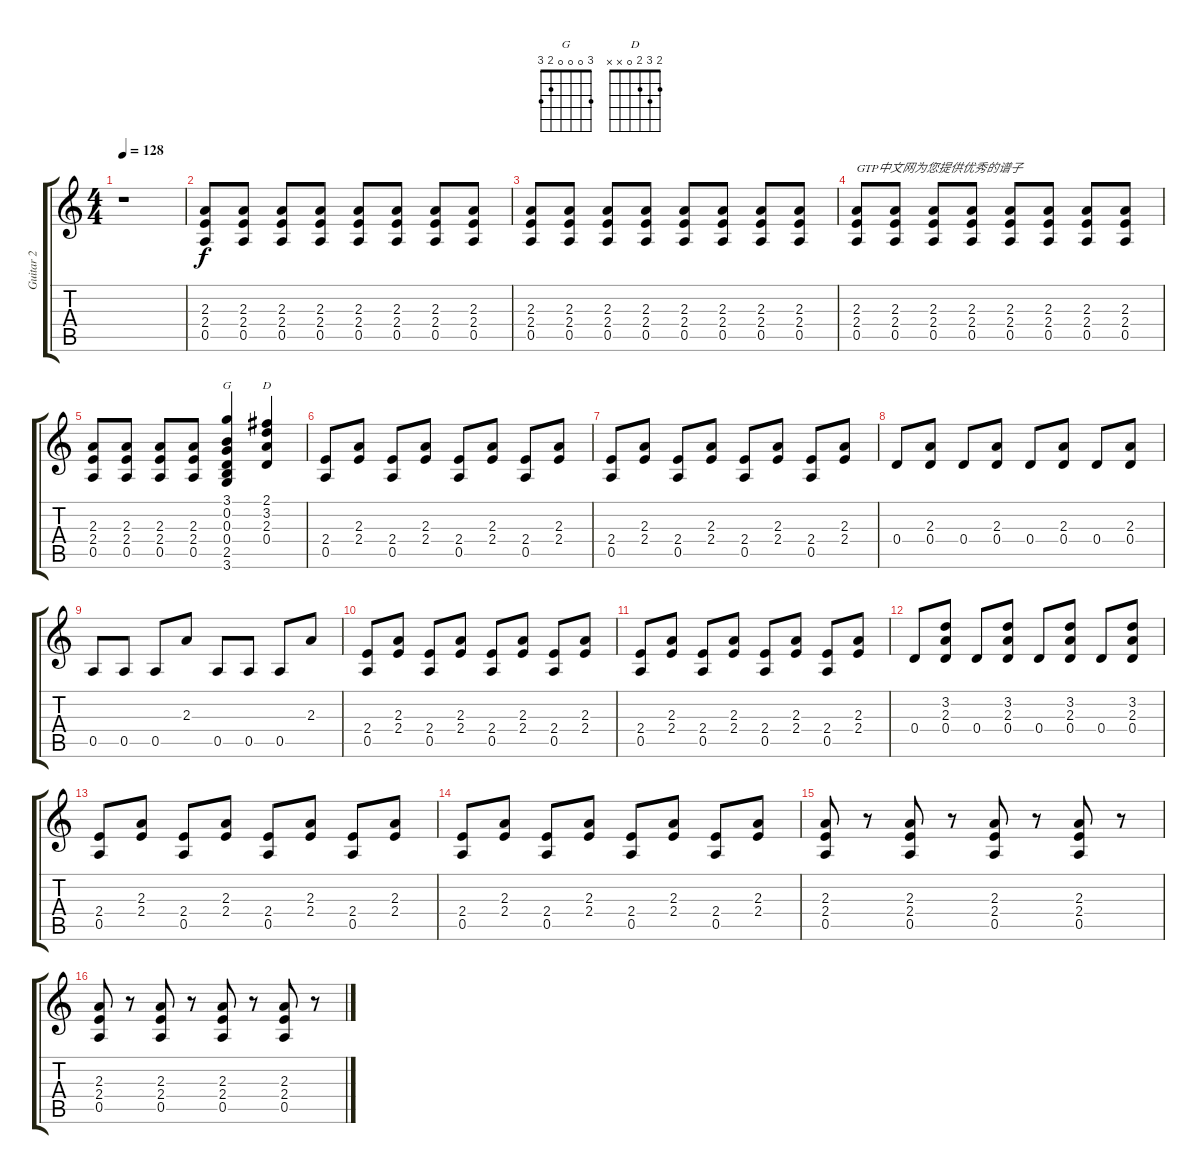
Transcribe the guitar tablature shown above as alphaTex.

\track ("Guitar 2" "Guitar 2") {instrument electricguitarclean}
\staff {score tabs}
\tuning (E4 B3 G3 D3 A2 E2) {hide}
\chord ("G" 3 0 0 0 2 3)
\chord ("D" 2 3 2 0 x x)
\ts (4 4)
\tempo 128
\clef g2
\ks c
r.1{dy f instrument electricguitarclean} |
(2.3 2.4 0.5).8 (2.3 2.4 0.5).8 (2.3 2.4 0.5).8 (2.3 2.4 0.5).8 (2.3 2.4 0.5).8 (2.3 2.4 0.5).8 (2.3 2.4 0.5).8 (2.3 2.4 0.5).8 |
(2.3 2.4 0.5).8 (2.3 2.4 0.5).8 (2.3 2.4 0.5).8 (2.3 2.4 0.5).8 (2.3 2.4 0.5).8 (2.3 2.4 0.5).8 (2.3 2.4 0.5).8 (2.3 2.4 0.5).8 |
(2.3 2.4 0.5).8{txt "GTP中文网为您提供优秀的谱子"} (2.3 2.4 0.5).8 (2.3 2.4 0.5).8 (2.3 2.4 0.5).8 (2.3 2.4 0.5).8 (2.3 2.4 0.5).8 (2.3 2.4 0.5).8 (2.3 2.4 0.5).8 |
(2.3 2.4 0.5).8 (2.3 2.4 0.5).8 (2.3 2.4 0.5).8 (2.3 2.4 0.5).8 (3.1 0.2 0.3 0.4 2.5 3.6).4{ch "G"} (2.1 3.2 2.3 0.4).4{ch "D"} |
(2.4 0.5).8 (2.3 2.4).8 (2.4 0.5).8 (2.3 2.4).8 (2.4 0.5).8 (2.3 2.4).8 (2.4 0.5).8 (2.3 2.4).8 |
(2.4 0.5).8 (2.3 2.4).8 (2.4 0.5).8 (2.3 2.4).8 (2.4 0.5).8 (2.3 2.4).8 (2.4 0.5).8 (2.3 2.4).8 |
0.4.8 (2.3 0.4).8 0.4.8 (2.3 0.4).8 0.4.8 (2.3 0.4).8 0.4.8 (2.3 0.4).8 |
0.5.8 0.5.8 0.5.8 2.3.8 0.5.8 0.5.8 0.5.8 2.3.8 |
(2.4 0.5).8 (2.3 2.4).8 (2.4 0.5).8 (2.3 2.4).8 (2.4 0.5).8 (2.3 2.4).8 (2.4 0.5).8 (2.3 2.4).8 |
(2.4 0.5).8 (2.3 2.4).8 (2.4 0.5).8 (2.3 2.4).8 (2.4 0.5).8 (2.3 2.4).8 (2.4 0.5).8 (2.3 2.4).8 |
0.4.8 (3.2 2.3 0.4).8 0.4.8 (3.2 2.3 0.4).8 0.4.8 (3.2 2.3 0.4).8 0.4.8 (3.2 2.3 0.4).8 |
(2.4 0.5).8 (2.3 2.4).8 (2.4 0.5).8 (2.3 2.4).8 (2.4 0.5).8 (2.3 2.4).8 (2.4 0.5).8 (2.3 2.4).8 |
(2.4 0.5).8 (2.3 2.4).8 (2.4 0.5).8 (2.3 2.4).8 (2.4 0.5).8 (2.3 2.4).8 (2.4 0.5).8 (2.3 2.4).8 |
(2.3 2.4 0.5).8 r.8 (2.3 2.4 0.5).8 r.8 (2.3 2.4 0.5).8 r.8 (2.3 2.4 0.5).8 r.8 |
(2.3 2.4 0.5).8 r.8 (2.3 2.4 0.5).8 r.8 (2.3 2.4 0.5).8 r.8 (2.3 2.4 0.5).8 r.8
